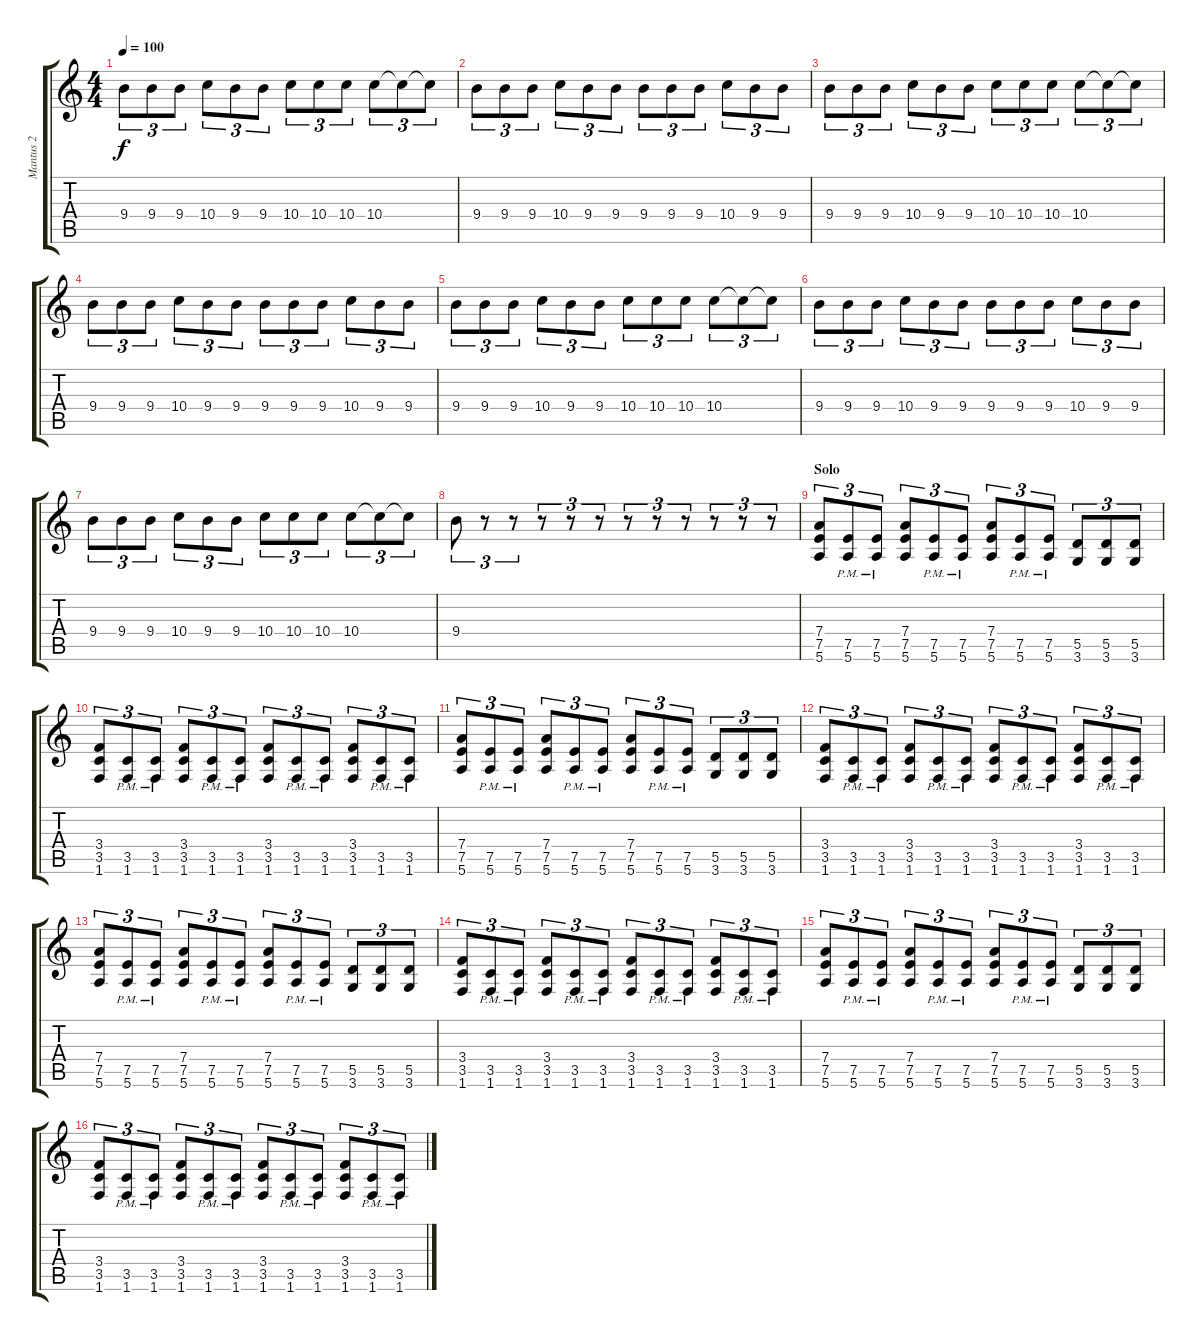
\track ("Mantus 2" "Mantus 2") {instrument distortionguitar}
\staff {score tabs}
\tuning (E4 B3 G3 D3 A2 E2) {hide}
\ts (4 4)
\tempo 100
\clef g2
\ks c
9.4.8{tu (3 2) dy f} 9.4.8{tu (3 2)} 9.4.8{tu (3 2)} 10.4.8{tu (3 2)} 9.4.8{tu (3 2)} 9.4.8{tu (3 2)} 10.4.8{tu (3 2)} 10.4.8{tu (3 2)} 10.4.8{tu (3 2)} 10.4.8{tu (3 2)} 10.4{t}.8{tu (3 2)} 10.4{t}.8{tu (3 2)} |
9.4.8{tu (3 2)} 9.4.8{tu (3 2)} 9.4.8{tu (3 2)} 10.4.8{tu (3 2)} 9.4.8{tu (3 2)} 9.4.8{tu (3 2)} 9.4.8{tu (3 2)} 9.4.8{tu (3 2)} 9.4.8{tu (3 2)} 10.4.8{tu (3 2)} 9.4.8{tu (3 2)} 9.4.8{tu (3 2)} |
9.4.8{tu (3 2)} 9.4.8{tu (3 2)} 9.4.8{tu (3 2)} 10.4.8{tu (3 2)} 9.4.8{tu (3 2)} 9.4.8{tu (3 2)} 10.4.8{tu (3 2)} 10.4.8{tu (3 2)} 10.4.8{tu (3 2)} 10.4.8{tu (3 2)} 10.4{t}.8{tu (3 2)} 10.4{t}.8{tu (3 2)} |
9.4.8{tu (3 2)} 9.4.8{tu (3 2)} 9.4.8{tu (3 2)} 10.4.8{tu (3 2)} 9.4.8{tu (3 2)} 9.4.8{tu (3 2)} 9.4.8{tu (3 2)} 9.4.8{tu (3 2)} 9.4.8{tu (3 2)} 10.4.8{tu (3 2)} 9.4.8{tu (3 2)} 9.4.8{tu (3 2)} |
9.4.8{tu (3 2)} 9.4.8{tu (3 2)} 9.4.8{tu (3 2)} 10.4.8{tu (3 2)} 9.4.8{tu (3 2)} 9.4.8{tu (3 2)} 10.4.8{tu (3 2)} 10.4.8{tu (3 2)} 10.4.8{tu (3 2)} 10.4.8{tu (3 2)} 10.4{t}.8{tu (3 2)} 10.4{t}.8{tu (3 2)} |
9.4.8{tu (3 2)} 9.4.8{tu (3 2)} 9.4.8{tu (3 2)} 10.4.8{tu (3 2)} 9.4.8{tu (3 2)} 9.4.8{tu (3 2)} 9.4.8{tu (3 2)} 9.4.8{tu (3 2)} 9.4.8{tu (3 2)} 10.4.8{tu (3 2)} 9.4.8{tu (3 2)} 9.4.8{tu (3 2)} |
9.4.8{tu (3 2)} 9.4.8{tu (3 2)} 9.4.8{tu (3 2)} 10.4.8{tu (3 2)} 9.4.8{tu (3 2)} 9.4.8{tu (3 2)} 10.4.8{tu (3 2)} 10.4.8{tu (3 2)} 10.4.8{tu (3 2)} 10.4.8{tu (3 2)} 10.4{t}.8{tu (3 2)} 10.4{t}.8{tu (3 2)} |
9.4.8{tu (3 2)} r.8{tu (3 2)} r.8{tu (3 2)} r.8{tu (3 2)} r.8{tu (3 2)} r.8{tu (3 2)} r.8{tu (3 2)} r.8{tu (3 2)} r.8{tu (3 2)} r.8{tu (3 2)} r.8{tu (3 2)} r.8{tu (3 2)} |
\section ("" "Solo")
(7.4 7.5 5.6).8{tu (3 2)} (7.5{pm} 5.6{pm}).8{tu (3 2)} (7.5{pm} 5.6{pm}).8{tu (3 2)} (7.4 7.5 5.6).8{tu (3 2)} (7.5{pm} 5.6{pm}).8{tu (3 2)} (7.5{pm} 5.6{pm}).8{tu (3 2)} (7.4 7.5 5.6).8{tu (3 2)} (7.5{pm} 5.6{pm}).8{tu (3 2)} (7.5{pm} 5.6{pm}).8{tu (3 2)} (5.5 3.6).8{tu (3 2)} (5.5 3.6).8{tu (3 2)} (5.5 3.6).8{tu (3 2)} |
(3.4 3.5 1.6).8{tu (3 2)} (3.5{pm} 1.6{pm}).8{tu (3 2)} (3.5{pm} 1.6{pm}).8{tu (3 2)} (3.4 3.5 1.6).8{tu (3 2)} (3.5{pm} 1.6{pm}).8{tu (3 2)} (3.5{pm} 1.6{pm}).8{tu (3 2)} (3.4 3.5 1.6).8{tu (3 2)} (3.5{pm} 1.6{pm}).8{tu (3 2)} (3.5{pm} 1.6{pm}).8{tu (3 2)} (3.4 3.5 1.6).8{tu (3 2)} (3.5{pm} 1.6{pm}).8{tu (3 2)} (3.5{pm} 1.6{pm}).8{tu (3 2)} |
(7.4 7.5 5.6).8{tu (3 2)} (7.5{pm} 5.6{pm}).8{tu (3 2)} (7.5{pm} 5.6{pm}).8{tu (3 2)} (7.4 7.5 5.6).8{tu (3 2)} (7.5{pm} 5.6{pm}).8{tu (3 2)} (7.5{pm} 5.6{pm}).8{tu (3 2)} (7.4 7.5 5.6).8{tu (3 2)} (7.5{pm} 5.6{pm}).8{tu (3 2)} (7.5{pm} 5.6{pm}).8{tu (3 2)} (5.5 3.6).8{tu (3 2)} (5.5 3.6).8{tu (3 2)} (5.5 3.6).8{tu (3 2)} |
(3.4 3.5 1.6).8{tu (3 2)} (3.5{pm} 1.6{pm}).8{tu (3 2)} (3.5{pm} 1.6{pm}).8{tu (3 2)} (3.4 3.5 1.6).8{tu (3 2)} (3.5{pm} 1.6{pm}).8{tu (3 2)} (3.5{pm} 1.6{pm}).8{tu (3 2)} (3.4 3.5 1.6).8{tu (3 2)} (3.5{pm} 1.6{pm}).8{tu (3 2)} (3.5{pm} 1.6{pm}).8{tu (3 2)} (3.4 3.5 1.6).8{tu (3 2)} (3.5{pm} 1.6{pm}).8{tu (3 2)} (3.5{pm} 1.6{pm}).8{tu (3 2)} |
(7.4 7.5 5.6).8{tu (3 2)} (7.5{pm} 5.6{pm}).8{tu (3 2)} (7.5{pm} 5.6{pm}).8{tu (3 2)} (7.4 7.5 5.6).8{tu (3 2)} (7.5{pm} 5.6{pm}).8{tu (3 2)} (7.5{pm} 5.6{pm}).8{tu (3 2)} (7.4 7.5 5.6).8{tu (3 2)} (7.5{pm} 5.6{pm}).8{tu (3 2)} (7.5{pm} 5.6{pm}).8{tu (3 2)} (5.5 3.6).8{tu (3 2)} (5.5 3.6).8{tu (3 2)} (5.5 3.6).8{tu (3 2)} |
(3.4 3.5 1.6).8{tu (3 2)} (3.5{pm} 1.6{pm}).8{tu (3 2)} (3.5{pm} 1.6{pm}).8{tu (3 2)} (3.4 3.5 1.6).8{tu (3 2)} (3.5{pm} 1.6{pm}).8{tu (3 2)} (3.5{pm} 1.6{pm}).8{tu (3 2)} (3.4 3.5 1.6).8{tu (3 2)} (3.5{pm} 1.6{pm}).8{tu (3 2)} (3.5{pm} 1.6{pm}).8{tu (3 2)} (3.4 3.5 1.6).8{tu (3 2)} (3.5{pm} 1.6{pm}).8{tu (3 2)} (3.5{pm} 1.6{pm}).8{tu (3 2)} |
(7.4 7.5 5.6).8{tu (3 2)} (7.5{pm} 5.6{pm}).8{tu (3 2)} (7.5{pm} 5.6{pm}).8{tu (3 2)} (7.4 7.5 5.6).8{tu (3 2)} (7.5{pm} 5.6{pm}).8{tu (3 2)} (7.5{pm} 5.6{pm}).8{tu (3 2)} (7.4 7.5 5.6).8{tu (3 2)} (7.5{pm} 5.6{pm}).8{tu (3 2)} (7.5{pm} 5.6{pm}).8{tu (3 2)} (5.5 3.6).8{tu (3 2)} (5.5 3.6).8{tu (3 2)} (5.5 3.6).8{tu (3 2)} |
(3.4 3.5 1.6).8{tu (3 2)} (3.5{pm} 1.6{pm}).8{tu (3 2)} (3.5{pm} 1.6{pm}).8{tu (3 2)} (3.4 3.5 1.6).8{tu (3 2)} (3.5{pm} 1.6{pm}).8{tu (3 2)} (3.5{pm} 1.6{pm}).8{tu (3 2)} (3.4 3.5 1.6).8{tu (3 2)} (3.5{pm} 1.6{pm}).8{tu (3 2)} (3.5{pm} 1.6{pm}).8{tu (3 2)} (3.4 3.5 1.6).8{tu (3 2)} (3.5{pm} 1.6{pm}).8{tu (3 2)} (3.5{pm} 1.6{pm}).8{tu (3 2)}
